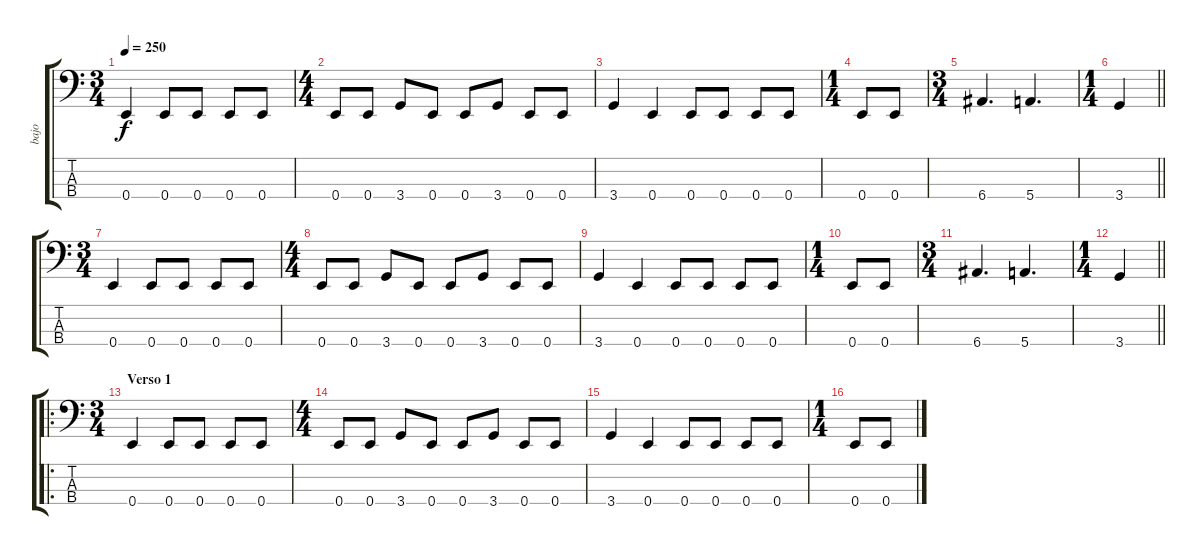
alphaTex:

\track ("bajo" "bajo") {instrument electricbassfinger}
\staff {score tabs}
\tuning (G2 D2 A1 E1) {hide}
\ts (3 4)
\tempo 250
\clef f4
\ks c
0.4.4{dy f} 0.4.8 0.4.8 0.4.8 0.4.8 |
\ts (4 4)
0.4.8 0.4.8 3.4.8 0.4.8 0.4.8 3.4.8 0.4.8 0.4.8 |
3.4.4 0.4.4 0.4.8 0.4.8 0.4.8 0.4.8 |
\ts (1 4)
0.4.8 0.4.8 |
\ts (3 4)
6.4.4{d} 5.4.4{d} |
\ts (1 4)
\barLineRight lightlight
3.4.4 |
\ts (3 4)
0.4.4 0.4.8 0.4.8 0.4.8 0.4.8 |
\ts (4 4)
0.4.8 0.4.8 3.4.8 0.4.8 0.4.8 3.4.8 0.4.8 0.4.8 |
3.4.4 0.4.4 0.4.8 0.4.8 0.4.8 0.4.8 |
\ts (1 4)
0.4.8 0.4.8 |
\ts (3 4)
6.4.4{d} 5.4.4{d} |
\ts (1 4)
\barLineRight lightlight
3.4.4 |
\ro
\ts (3 4)
\section ("" "Verso 1")
0.4.4 0.4.8 0.4.8 0.4.8 0.4.8 |
\ts (4 4)
0.4.8 0.4.8 3.4.8 0.4.8 0.4.8 3.4.8 0.4.8 0.4.8 |
3.4.4 0.4.4 0.4.8 0.4.8 0.4.8 0.4.8 |
\ts (1 4)
0.4.8 0.4.8
